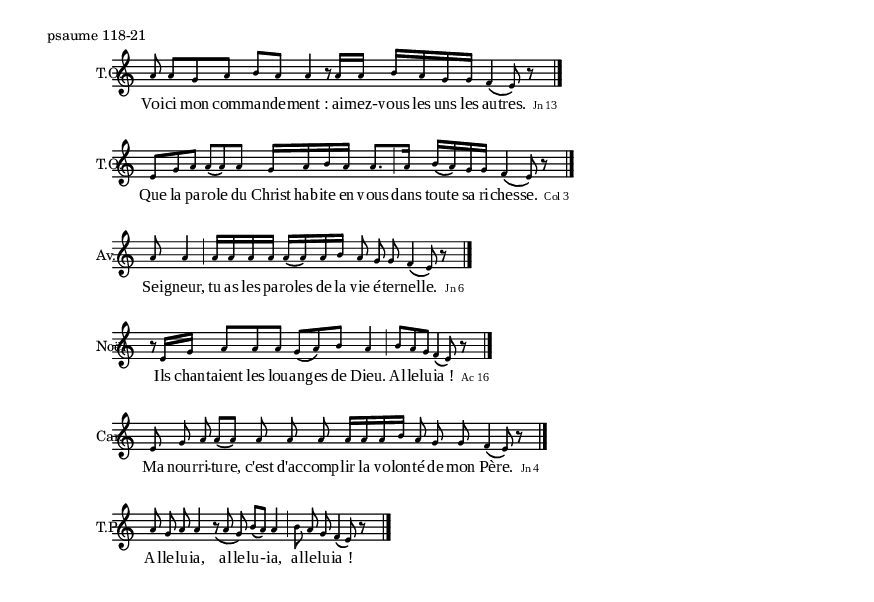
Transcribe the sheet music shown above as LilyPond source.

\version "2.12.0"
 \include "definitions.ly"
 \markup {psaume  118-21}



\relative a' { 
	\new Staff {
		\cadenzaOn
		\set Staff.instrumentName = \markup{ \center-column { T.O. } }
		a8
		\times 2/3 { a[ g a] }
		b[ a]
		a4
		\espace
		r8 a16[ a]
		b16[ a g g]
		f4\( e8\) r8
		\endBar
	}

	\addlyrics {
		Voi -- ci mon com -- man -- de -- "ment :" ai -- mez- -- vous les uns les au -- tres.
		\markup { \citation #"Jn 13" } 
	}
}


\relative a' { 
	\new Staff {
		\cadenzaOn
		\set Staff.instrumentName = \markup{ \center-column { T.O. } }
		\times 2/3 { e8[ g a] }
		\times 2/3 { a8[\( a\) a] }
		g16[ a b a]
		a8.[\cesure a16]
		b16[\( a\) g g]
		f4\( e8\) r8
		\endBar
	}

	\addlyrics {
		Que la pa -- ro -- le du Christ hab -- ite en vous dans tou -- te sa ri -- ches -- se.
		\markup { \citation #"Col 3" } 
	}
}


\relative a' { 
	\new Staff {
		\cadenzaOn
		\set Staff.instrumentName = \markup{ \center-column { Av. } }
		a8
		a4
		\cesure
		a16[ a a a]
		a[\( a\) a b]
		\times 2/3 { a8 g g }
		f4\( e8\) r8
		\endBar
	}

	\addlyrics {
		Sei -- gneur, tu as les pa -- ro -- les de la vie é -- ter -- nel -- le.
		\markup { \citation #"Jn 6" } 
	}
}

\relative a' { 
	\new Staff {
		\cadenzaOn
		\set Staff.instrumentName = \markup{ \center-column { Noël } }
		r8 e16[ g]
		\times 2/3 { a8[ a a] }
		\times 2/3 { g8[\( a\) b] }
		a4 \cesure
		\times 2/3 {b8[ a g]}
		f4\( e8\) r8
		\endBar
	}

	\addlyrics {
		Ils chan -- taient les lou -- an -- ges de Dieu. Al -- le -- lu -- "ia !" _
		\markup { \citation #"Ac 16" } 
	}
}


\relative a' { 
	\new Staff {
		\cadenzaOn
		\set Staff.instrumentName = \markup{ \center-column { Car. } }
		\times 2/3 { e8 g a }
		a[\( a\)]
		\times 2/3 { a a a }
		a16[ a a b]
		\times 2/3 { a8 g g }
		f4\( e8\) r8
		\endBar
	}

	\addlyrics {
		Ma nour -- ri -- tu -- re, c'est d'ac -- comp -- lir la vo -- lon -- té de mon Pè -- re.
		\markup { \citation #"Jn 4" } 
	}
}

\relative a' { 
	\new Staff {
		\cadenzaOn
		\set Staff.instrumentName = \markup{ \center-column { T.P. } }
		\times 2/3 { a8 g a }
		a4
		\espace
		\times 2/3 { r8_\( a g\) }
		b[\( a\)]
		a4
		\cesure
		\times 2/3 { b8 a g }
		f4\( e8\) r8
		\endBar
	}

	\addlyrics {
		Al -- le -- lu -- ia, al -- le -- lu -- - -- ia, al -- le -- lu -- ia -- " !" 
		\markup { \citation #"" } 
	}
}

